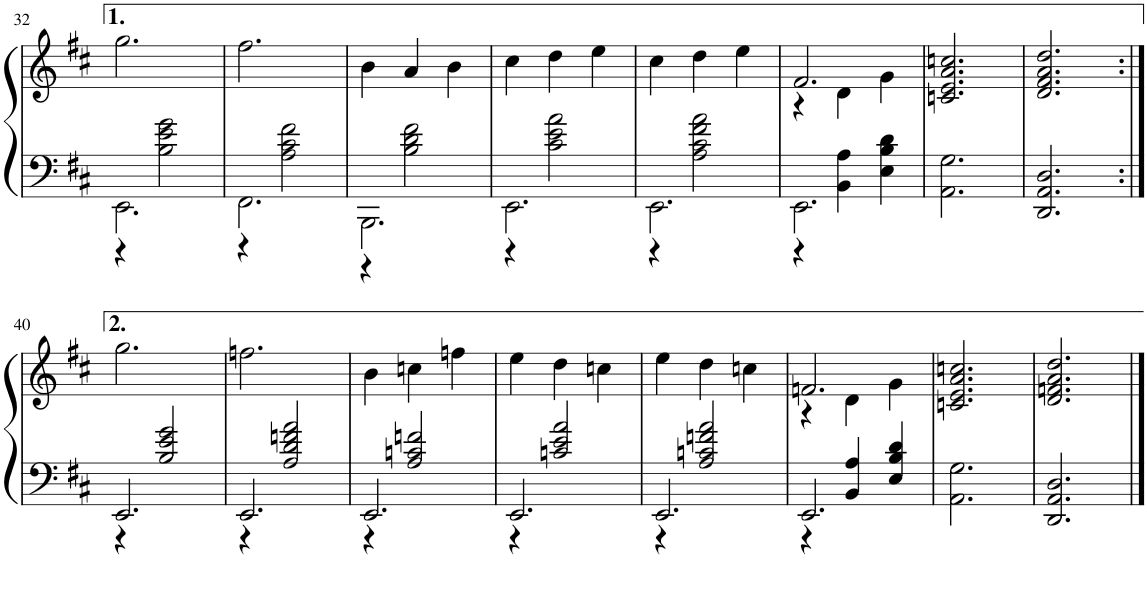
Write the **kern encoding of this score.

**kern	**kern
*part1	*part1
*staff2	*staff1
*I"Piano	*
*I'Pno.	*
!!LO:PB:g=z
*clefF4	*clefG2
*k[f#c#]	*k[f#c#]
*M3/4	*M3/4
=32	=32
*^	*
2.EE\	4r	2.gg\
.	2B\ 2e\ 2g\	.
=33	=33	=33
2.FF#\	4r	2.ff#\
.	2A\ 2c#\ 2f#\	.
=34	=34	=34
2.BBB\	4r	4b\
.	2B\ 2d\ 2f#\	4a/
.	.	4b\
=35	=35	=35
2.EE\	4r	4cc#\
.	2c#\ 2e\ 2a\	4dd\
.	.	4ee\
=36	=36	=36
2.EE\	4r	4cc#\
.	2A\ 2c#\ 2f#\ 2a\	4dd\
.	.	4ee\
=37	=37	=37
*	*	*^
2.EE\	4r	2.f#/	4r
.	4BB\ 4A\	.	4d\
.	4E\ 4B\ 4d\	.	4g\
*v	*v	*	*
*	*v	*v
=38	=38
2.AA\ 2.G\	2.cn/ 2.e/ 2.a/ 2.ccn/
=39	=39
2.DD/ 2.AA/ 2.D/	2.d/ 2.f#/ 2.a/ 2.dd/
!!LO:LB:g=z
=40:|!	=40:|!
*^	*
2.EE/	4r	2.gg\
.	2B/ 2e/ 2g/	.
=41	=41	=41
2.EE/	4r	2.ffn\
.	2A/ 2d/ 2fn/ 2a/	.
=42	=42	=42
2.EE/	4r	4b\
.	2A/ 2cn/ 2fn/	4ccn\
.	.	4ffn\
=43	=43	=43
2.EE/	4r	4ee\
.	2cn/ 2e/ 2a/	4dd\
.	.	4ccn\
=44	=44	=44
2.EE/	4r	4ee\
.	2A/ 2cn/ 2fn/ 2a/	4dd\
.	.	4ccn\
=45	=45	=45
*	*	*^
2.EE/	4r	2.fn/	4r
.	4BB/ 4A/	.	4d\
.	4E/ 4B/ 4d/	.	4g\
*v	*v	*	*
*	*v	*v
=46	=46
2.AA\ 2.G\	2.cn/ 2.e/ 2.a/ 2.ccn/
=47	=47
2.DD/ 2.AA/ 2.D/	2.d/ 2.fn/ 2.a/ 2.dd/
==	==
*-	*-
